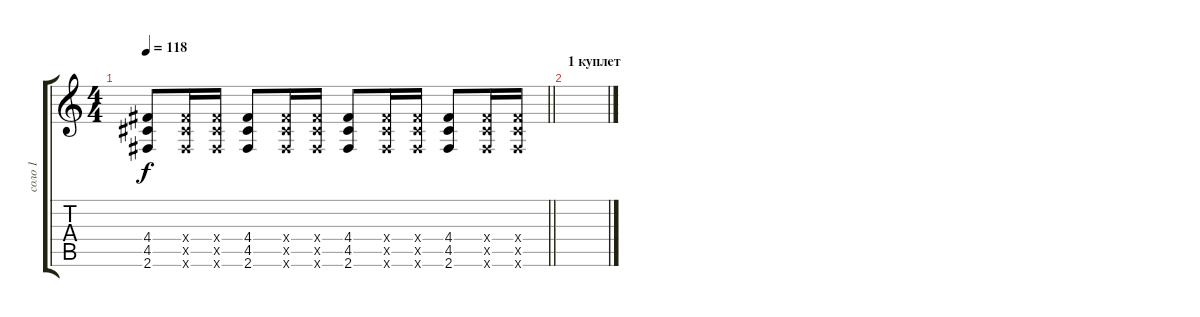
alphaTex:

\track ("соло 1" "соло 1") {instrument overdrivenguitar}
\staff {score tabs}
\tuning (E4 B3 G3 D3 A2 E2) {hide}
\ts (4 4)
\tempo 118
\clef g2
\barLineRight lightlight
\ks c
(4.4 4.5 2.6).8{dy f} (4.4{x} 4.5{x} 2.6{x}).16 (4.4{x} 4.5{x} 2.6{x}).16 (4.4 4.5 2.6).8 (4.4{x} 4.5{x} 2.6{x}).16 (4.4{x} 4.5{x} 2.6{x}).16 (4.4 4.5 2.6).8 (4.4{x} 4.5{x} 2.6{x}).16 (4.4{x} 4.5{x} 2.6{x}).16 (4.4 4.5 2.6).8 (4.4{x} 4.5{x} 2.6{x}).16 (4.4{x} 4.5{x} 2.6{x}).16 |
\section ("" "1 куплет")
